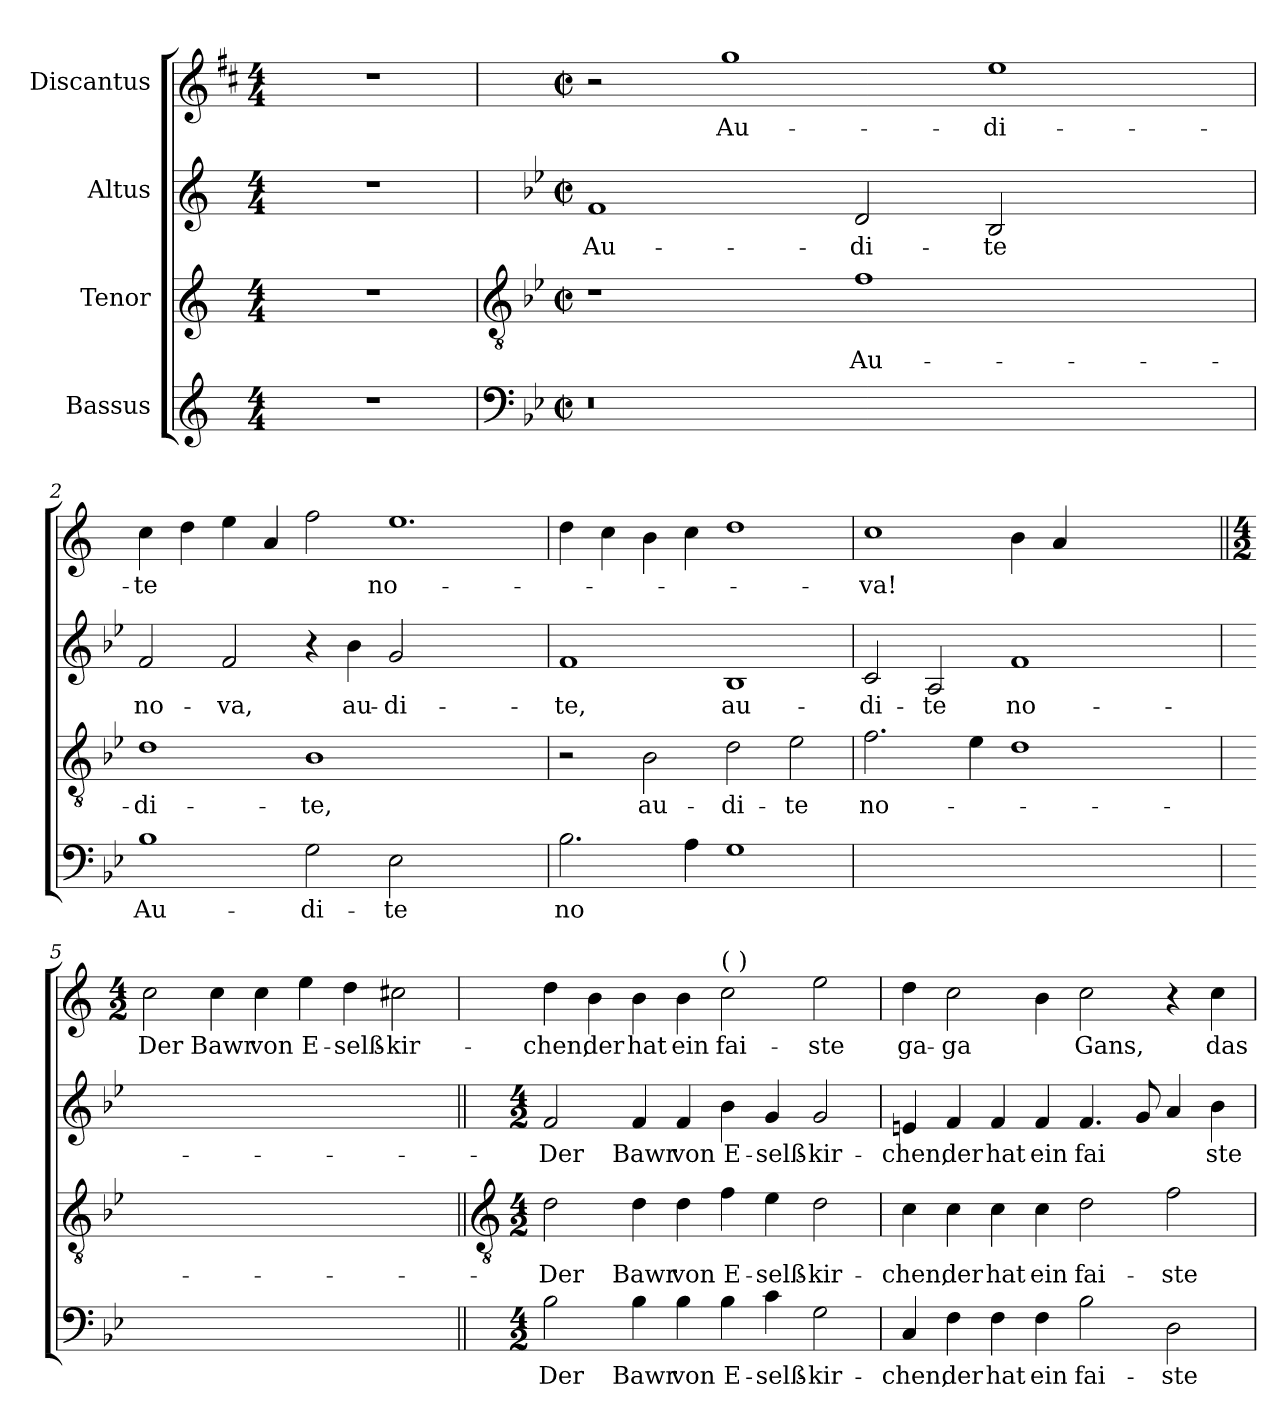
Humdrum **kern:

**kern	**text	**kern	**text	**kern	**text	**kern	**text
*part4	*part4	*part3	*part3	*part2	*part2	*part1	*part1
*staff4	*staff4	*staff3	*staff3	*staff2	*staff2	*staff1	*staff1
*I"Bassus	*	*I"Tenor	*	*I"Altus	*	*I"Discantus	*
*clefG2	*	*clefG2	*	*clefG2	*	*clefG2	*
*	*	*	*	*	*	*ITrd1c2	*
*k[]	*	*k[]	*	*k[]	*	*k[]	*
*C:	*	*C:	*	*C:	*	*C:	*
*M4/4	*	*M4/4	*	*M4/4	*	*M4/4	*
=	=	=	=	=	=	=	=
1r	.	1r	.	1r	.	1r	.
!!LO:LB:g=z
=1	=1	=1	=1	=1	=1	=1	=1
*clefF4	*	*clefGv2	*	*	*	*	*
*k[b-e-]	*	*k[b-e-]	*	*k[b-e-]	*	*k[b-e-]	*
*B-:	*	*B-:	*	*B-:	*	*B-:	*
*M4/2	*	*M4/2	*	*M4/2	*	*M4/2	*
*met(c|)	*	*met(c|)	*	*met(c|)	*	*met(c|)	*
!	!	!	!	!	!LO:LY:b	!	!
0r	.	1r	.	1f	Au-	2r	.
!	!	!	!	!	!	!	!LO:LY:b
.	.	.	.	.	.	1ff	Au-
!	!	!	!LO:LY:b	!	!LO:LY:b	!	!
.	.	1f	Au-	2d	-di-	.	.
!	!	!	!	!	!LO:LY:b	!	!LO:LY:b
.	.	.	.	2B-	-te	1dd	-di-
2ryy	.	2ryy	.	2ryy	.	.	.
=2	=2	=2	=2	=2	=2	=2	=2
!	!LO:LY:b	!	!LO:LY:b	!	!LO:LY:b	!	!LO:LY:b
1B-	Au-	1d	-di-	2f	no-	4b-	-te
.	.	.	.	.	.	4cc	.
!	!	!	!	!	!LO:LY:b	!	!
.	.	.	.	2f	-va,	4dd	.
.	.	.	.	.	.	4g	.
!	!LO:LY:b	!	!LO:LY:b	!	!	!	!
2G	-di-	1B-	-te,	4r	.	2ee-	.
!	!	!	!	!	!LO:LY:b	!	!
.	.	.	.	4b-	au-	.	.
!	!LO:LY:b	!	!	!	!LO:LY:b	!	!LO:LY:b
2E-	-te	.	.	2g	-di-	1.dd	no-
1ryy	.	1ryy	.	1ryy	.	.	.
=3	=3	=3	=3	=3	=3	=3	=3
!	!LO:LY:b	!	!	!	!LO:LY:b	!	!
2.B-	no	2r	.	1f	-te,	4cc	.
.	.	.	.	.	.	4b-	.
!	!	!	!LO:LY:b	!	!	!	!
.	.	2B-	au-	.	.	4a	.
4A	.	.	.	.	.	4b-	.
!	!	!	!LO:LY:b	!	!LO:LY:b	!	!
1G	.	2d	-di-	1B-	au-	1cc	.
!	!	!	!LO:LY:b	!	!	!	!
.	.	2e-	-te	.	.	.	.
=4	=4	=4	=4	=4	=4	=4	=4
!	!LO:LY:b	!	!LO:LY:b	!	!LO:LY:b	!	!LO:LY:b
[0F;<yy	va!	2.f	no-	2c	-di-	1b-	-va!
!	!	!	!	!	!LO:LY:b	!	!
.	.	.	.	2A	-te	.	.
.	.	4e-	.	.	.	.	.
!	!	!	!	!	!LO:LY:b	!	!
.	.	1d	.	1f	no-	4a	.
.	.	.	.	.	.	4g	.
.	.	.	.	.	.	1a;<yy	.
2ryy	.	2ryy	.	2ryy	.	.	.
!!LO:LB:g=z
=5	=5||	=5	=5||	=5	=5||	=5||	=5||
*	*	*	*	*	*	*M4/2	*
!	!	!	!LO:LY:b	!	!LO:LY:b	!	!LO:LY:b
1.Fyy_	.	[1.c;<yy	-va!	[1.f;<yy	-va!	2b-	Der
!	!	!	!	!	!	!	!LO:LY:b
.	.	.	.	.	.	4b-	Bawr
!	!	!	!	!	!	!	!LO:LY:b
.	.	.	.	.	.	4b-	von
!	!	!	!	!	!	!	!LO:LY:b
.	.	.	.	.	.	4dd	E-
!	!	!	!	!	!	!	!LO:LY:b
.	.	.	.	.	.	4cc	-selß-
!	!	!	!	!	!	!	!LO:LY:b
2Fyy]	.	2cyy]	.	2fyy]	.	2bn	-kir-
!!LO:LB:g=z
=6||	=6	=6||	=6	=6||	=6	=6	=6
*	*	*clefGv2	*	*	*	*	*
*M4/2	*	*M4/2	*	*M4/2	*	*	*
!	!LO:LY:b	!	!LO:LY:b	!	!LO:LY:b	!	!LO:LY:b
2B-	Der	2d	Der	2f	Der	4cc	-chen,
!	!	!	!	!	!	!	!LO:LY:b
.	.	.	.	.	.	4a	der
!	!LO:LY:b	!	!LO:LY:b	!	!LO:LY:b	!	!LO:LY:b
4B-	Bawr	4d	Bawr	4f	Bawr	4a	hat
!	!LO:LY:b	!	!LO:LY:b	!	!LO:LY:b	!	!LO:LY:b
4B-	von	4d	von	4f	von	4a	ein
!	!	!	!	!	!	!LO:TX:a:t=(  )	!
!	!LO:LY:b	!	!LO:LY:b	!	!LO:LY:b	!	!LO:LY:b
4B-	E-	4f	E-	4b-	E-	2b-	fai-
!	!LO:LY:b	!	!LO:LY:b	!	!LO:LY:b	!	!
4c	-selß-	4e-	-selß-	4g	-selß-	.	.
!	!LO:LY:b	!	!LO:LY:b	!	!LO:LY:b	!	!LO:LY:b
2G	-kir-	2d	-kir-	2g	-kir-	2dd	-ste
=7	=7	=7	=7	=7	=7	=7	=7
!	!LO:LY:b	!	!LO:LY:b	!	!LO:LY:b	!	!LO:LY:b
4C	-chen,	4c	-chen,	4en	-chen,	4cc	ga-
!	!LO:LY:b	!	!LO:LY:b	!	!LO:LY:b	!	!LO:LY:b
4F	der	4c	der	4f	der	2b-	-ga
!	!LO:LY:b	!	!LO:LY:b	!	!LO:LY:b	!	!
4F	hat	4c	hat	4f	hat	.	.
!	!LO:LY:b	!	!LO:LY:b	!	!LO:LY:b	!	!
4F	ein	4c	ein	4f	ein	4a	.
!	!LO:LY:b	!	!LO:LY:b	!	!LO:LY:b	!	!LO:LY:b
2B-	fai-	2d	fai-	4.f	fai	2b-	Gans,
!	!	!	!	!	!LO:LY:b	!	!
.	.	.	.	8g	-	.	.
!	!LO:LY:b	!	!LO:LY:b	!	!	!	!
2D	-ste	2f	-ste	4a	.	4r	.
!	!	!	!	!	!LO:LY:b	!	!LO:LY:b
.	.	.	.	4b-	ste	4b-	das
=	=	=	=	=	=	=	=
*-	*-	*-	*-	*-	*-	*-	*-
